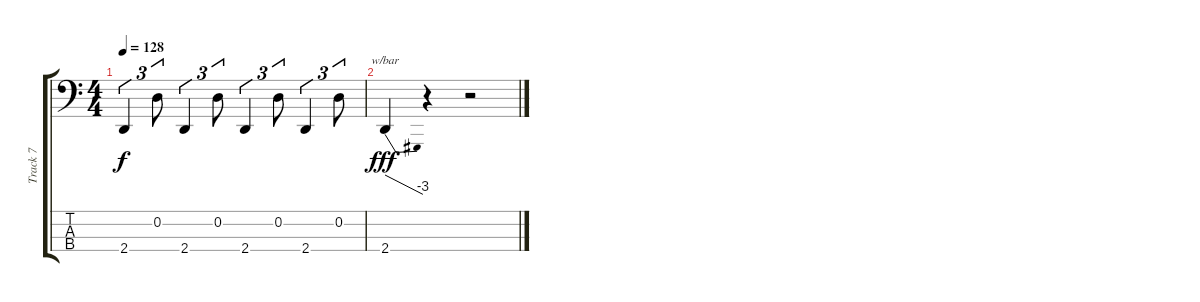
\track ("Track 7" "Track 7") {instrument overdrivenguitar}
\staff {score tabs}
\tuning (G2 D2 A1 C1) {hide}
\ts (4 4)
\tempo 128
\clef f4
\ks c
2.4.4{tu (3 2) dy f} 0.2.8{tu (3 2)} 2.4.4{tu (3 2)} 0.2.8{tu (3 2)} 2.4.4{tu (3 2)} 0.2.8{tu (3 2)} 2.4.4{tu (3 2)} 0.2.8{tu (3 2)} |
2.4.4{tbe (dive default 0 0 60 -12) dy fff} r.4 r.2
